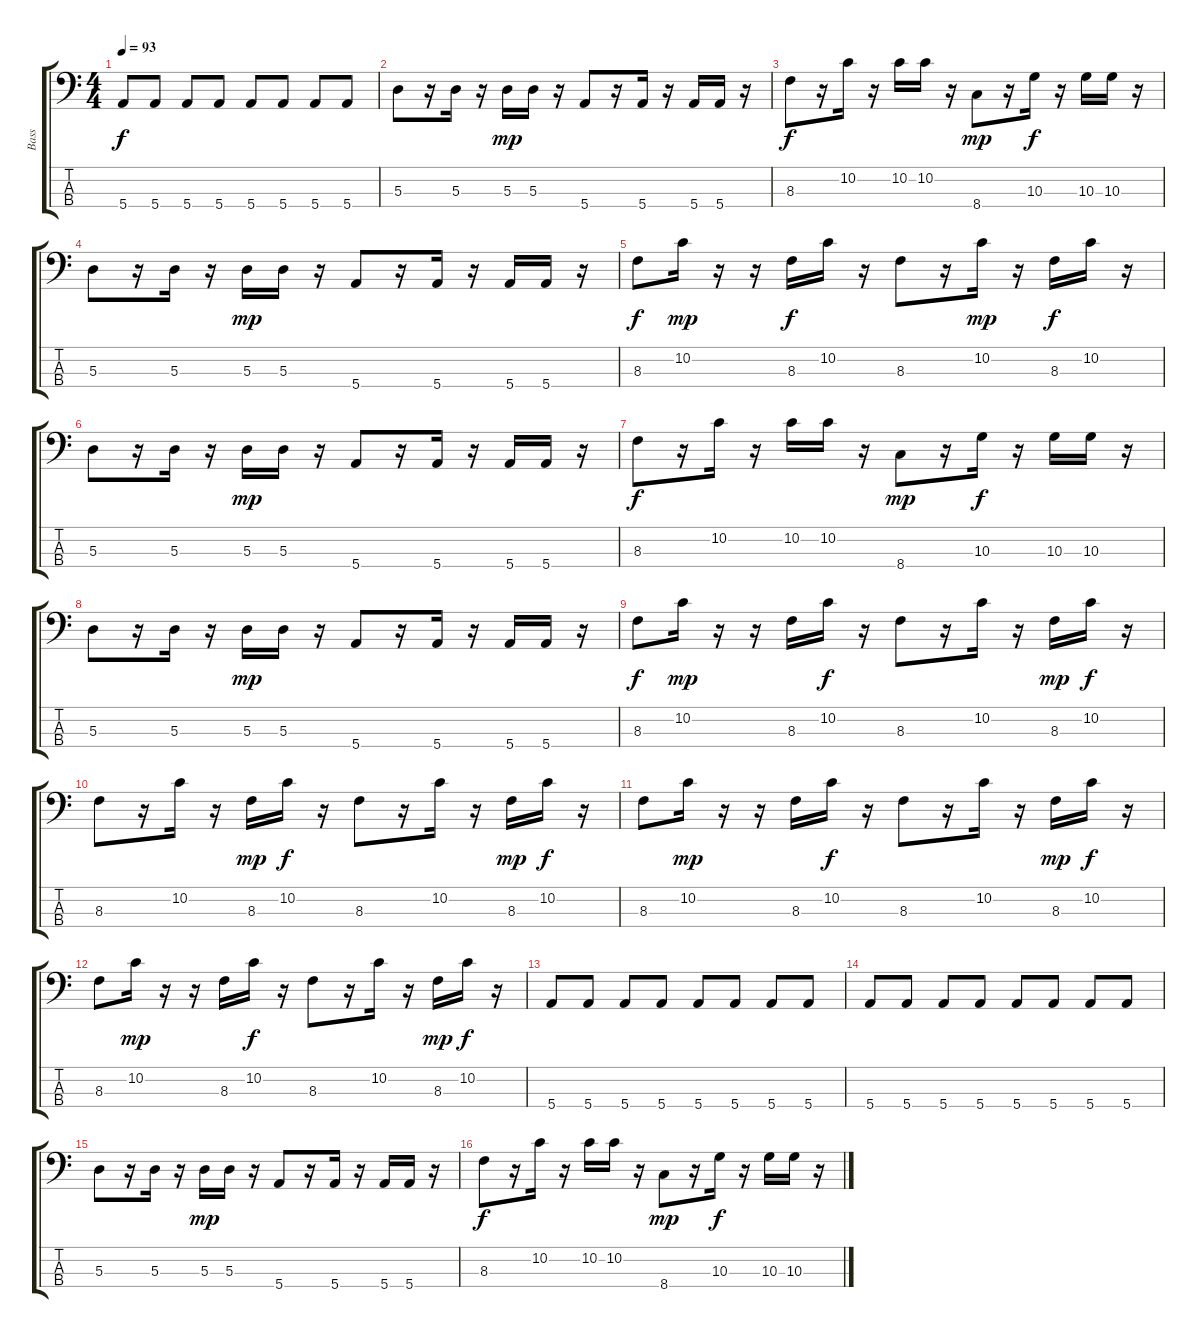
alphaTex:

\track ("Bass" "Bass") {instrument electricbassfinger}
\staff {score tabs}
\tuning (G2 D2 A1 E1) {hide}
\ts (4 4)
\tempo 93
\clef f4
\ks c
5.4.8{dy f} 5.4.8 5.4.8 5.4.8 5.4.8 5.4.8 5.4.8 5.4.8 |
5.3.8 r.16 5.3.16 r.16 5.3.16{dy mp} 5.3.16 r.16 5.4.8 r.16 5.4.16 r.16 5.4.16 5.4.16 r.16 |
8.3.8{dy f} r.16 10.2.16 r.16 10.2.16 10.2.16 r.16 8.4.8{dy mp} r.16 10.3.16{dy f} r.16 10.3.16 10.3.16 r.16 |
5.3.8 r.16 5.3.16 r.16 5.3.16{dy mp} 5.3.16 r.16 5.4.8 r.16 5.4.16 r.16 5.4.16 5.4.16 r.16 |
8.3.8{dy f} 10.2.16{dy mp} r.16 r.16 8.3.16{dy f} 10.2.16 r.16 8.3.8 r.16 10.2.16{dy mp} r.16 8.3.16{dy f} 10.2.16 r.16 |
5.3.8 r.16 5.3.16 r.16 5.3.16{dy mp} 5.3.16 r.16 5.4.8 r.16 5.4.16 r.16 5.4.16 5.4.16 r.16 |
8.3.8{dy f} r.16 10.2.16 r.16 10.2.16 10.2.16 r.16 8.4.8{dy mp} r.16 10.3.16{dy f} r.16 10.3.16 10.3.16 r.16 |
5.3.8 r.16 5.3.16 r.16 5.3.16{dy mp} 5.3.16 r.16 5.4.8 r.16 5.4.16 r.16 5.4.16 5.4.16 r.16 |
8.3.8{dy f} 10.2.16{dy mp} r.16 r.16 8.3.16 10.2.16{dy f} r.16 8.3.8 r.16 10.2.16 r.16 8.3.16{dy mp} 10.2.16{dy f} r.16 |
8.3.8 r.16 10.2.16 r.16 8.3.16{dy mp} 10.2.16{dy f} r.16 8.3.8 r.16 10.2.16 r.16 8.3.16{dy mp} 10.2.16{dy f} r.16 |
8.3.8 10.2.16{dy mp} r.16 r.16 8.3.16 10.2.16{dy f} r.16 8.3.8 r.16 10.2.16 r.16 8.3.16{dy mp} 10.2.16{dy f} r.16 |
8.3.8 10.2.16{dy mp} r.16 r.16 8.3.16 10.2.16{dy f} r.16 8.3.8 r.16 10.2.16 r.16 8.3.16{dy mp} 10.2.16{dy f} r.16 |
5.4.8 5.4.8 5.4.8 5.4.8 5.4.8 5.4.8 5.4.8 5.4.8 |
5.4.8 5.4.8 5.4.8 5.4.8 5.4.8 5.4.8 5.4.8 5.4.8 |
5.3.8 r.16 5.3.16 r.16 5.3.16{dy mp} 5.3.16 r.16 5.4.8 r.16 5.4.16 r.16 5.4.16 5.4.16 r.16 |
8.3.8{dy f} r.16 10.2.16 r.16 10.2.16 10.2.16 r.16 8.4.8{dy mp} r.16 10.3.16{dy f} r.16 10.3.16 10.3.16 r.16
